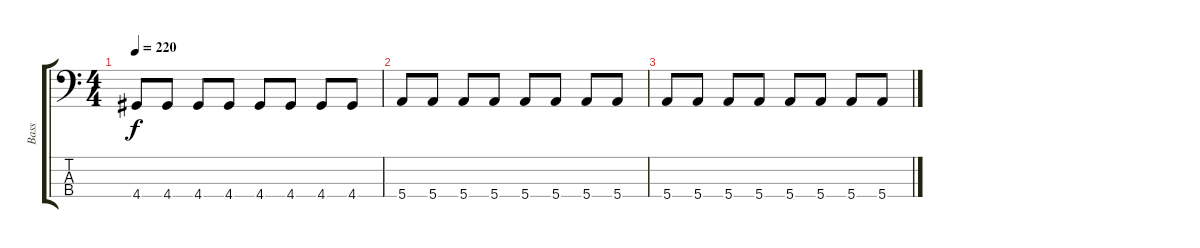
\track ("Bass" "Bass") {instrument electricbasspick}
\staff {score tabs}
\tuning (G2 D2 A1 E1) {hide}
\ts (4 4)
\tempo 220
\clef f4
\ks c
4.4.8{dy f} 4.4.8 4.4.8 4.4.8 4.4.8 4.4.8 4.4.8 4.4.8 |
5.4.8 5.4.8 5.4.8 5.4.8 5.4.8 5.4.8 5.4.8 5.4.8 |
5.4.8 5.4.8 5.4.8 5.4.8 5.4.8 5.4.8 5.4.8 5.4.8
